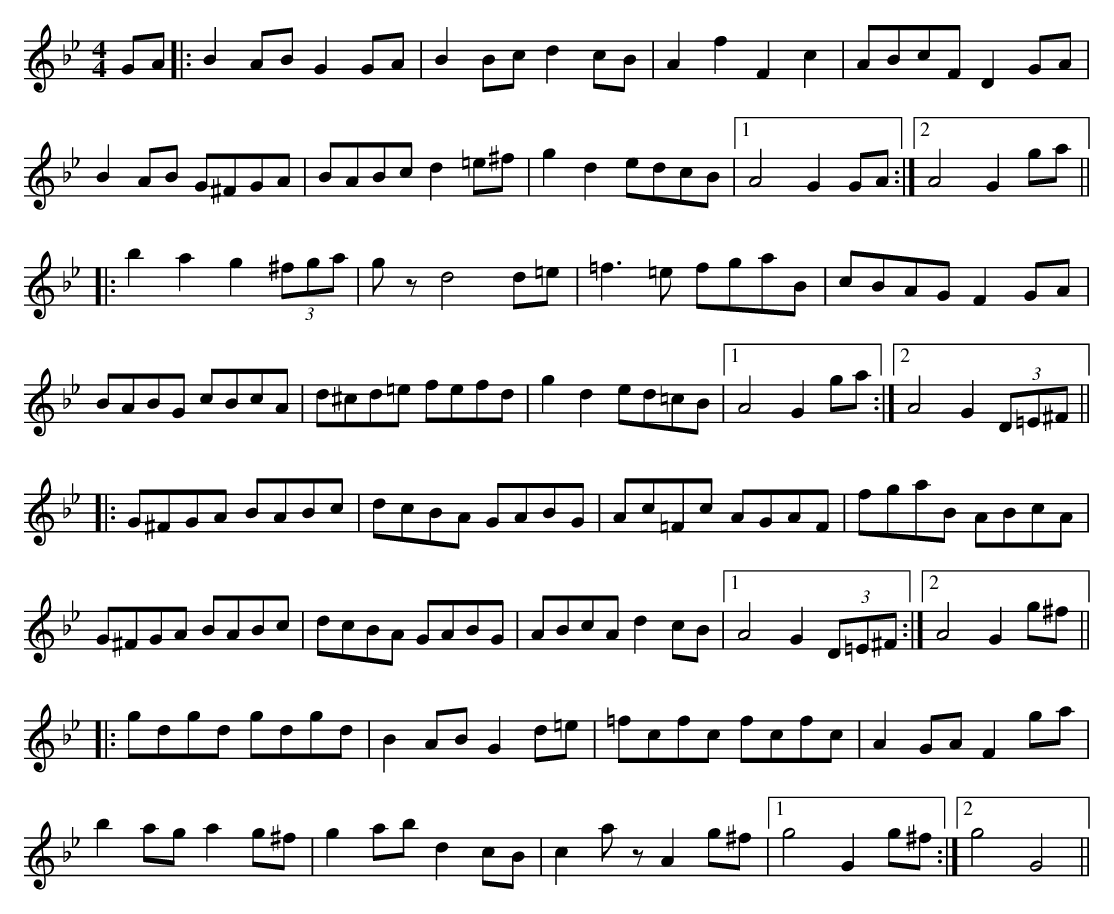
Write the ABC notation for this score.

X:1
M:4/4
K:Gmin
GA|:B2AB G2GA|B2Bc d2cB|A2f2 F2c2|ABcF D2GA|
B2AB G^FGA|BABc d2 =e^f|g2d2 edcB|1 A4 G2GA:|2 A4 G2ga||
|:b2a2 g2(3^fga|gzd4d=e|=f3=e fgaB|cBAG F2GA|
BABG cBcA|d^cd=e fefd|g2d2 ed=cB|1 A4 G2ga:|2 A4 G2 (3D=E^F||
|:G^FGA BABc|dcBA GABG|Ac=Fc AGAF|fgaB ABcA|
G^FGA BABc|dcBA GABG|ABcA d2cB|1 A4 G2(3D=E^F:|2 A4 G2g^f||
|:gdgd gdgd|B2AB G2 d=e|=fcfc fcfc|A2GA F2ga|
b2ag a2g^f|g2ab d2cB|c2az A2g^f|1 g4 G2g^f:|2 g4 G4||
